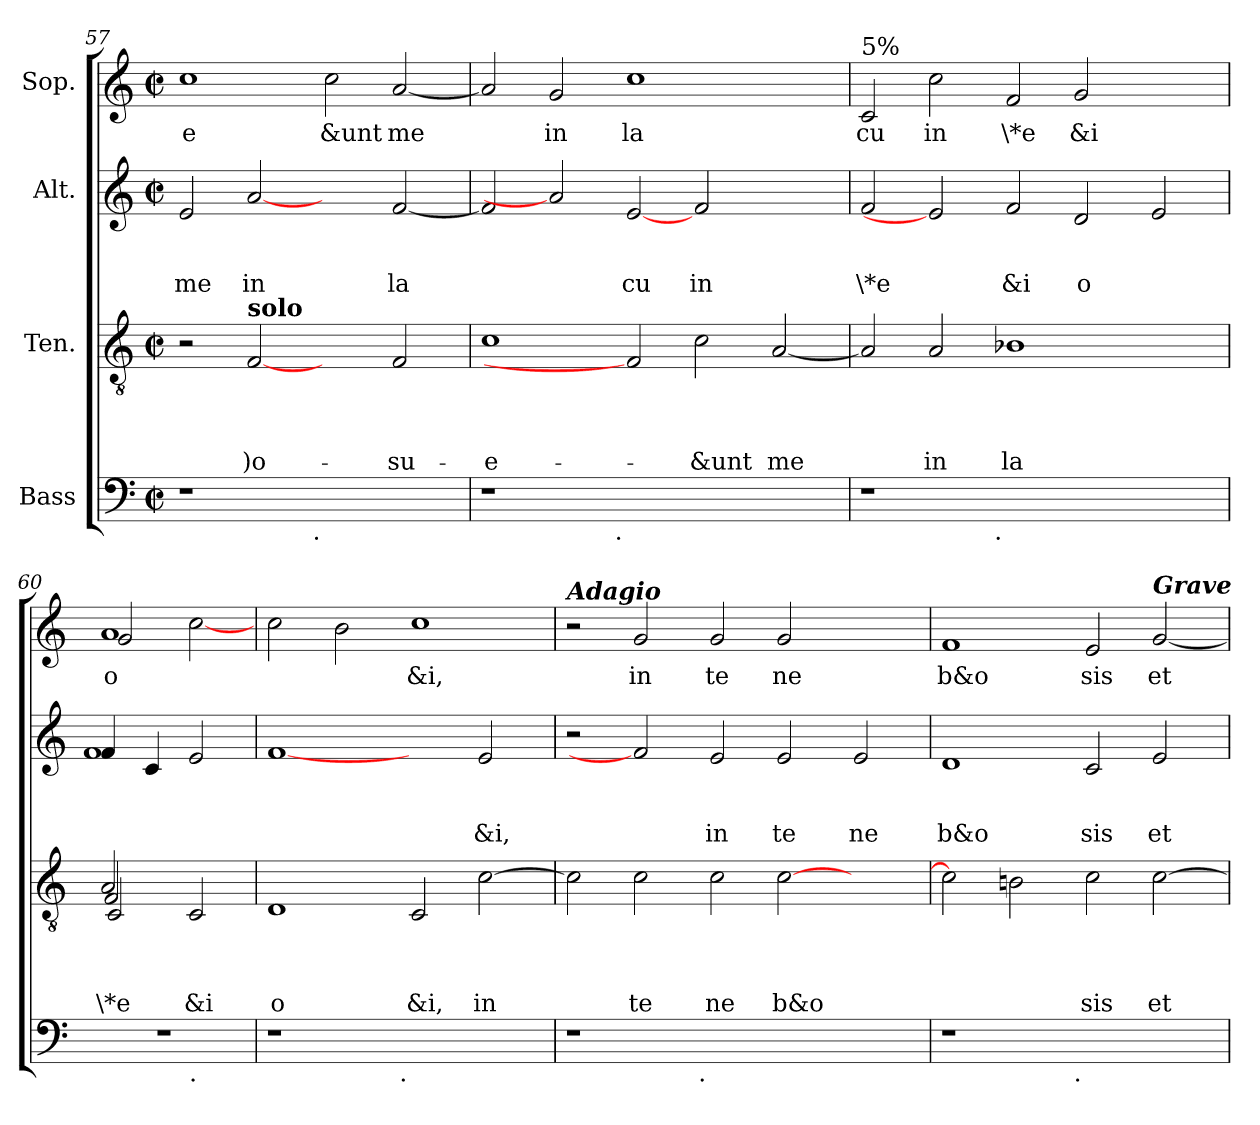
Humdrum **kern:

**kern	**kern	**text	**text	**text	**text	**kern	**text	**text	**text	**kern	**text
*part4	*part3	*part3	*part3	*part3	*part3	*part2	*part2	*part2	*part2	*part1	*part1
*staff4	*staff3	*staff3	*staff3	*staff3	*staff3	*staff2	*staff2	*staff2	*staff2	*staff1	*staff1
*I"Bass	*I"Ten.	*	*	*	*	*I"Alt.	*	*	*	*I"Sop.	*
*clefF4	*clefGv2	*	*	*	*	*clefG2	*	*	*	*clefG2	*
*k[]	*k[]	*	*	*	*	*k[]	*	*	*	*k[]	*
*C:	*C:	*	*	*	*	*C:	*	*	*	*C:	*
*M2/2	*M2/2	*	*	*	*	*M2/2	*	*	*	*M2/2	*
*met(c|)	*met(c|)	*	*	*	*	*met(c|)	*	*	*	*met(c|)	*
=57	=57	=57	=57	=57	=57	=57	=57	=57	=57	=57	=57
!	!	!	!	!	!	!	!	!	!LO:LY:b	!	!LO:LY:b
*^	*	*	*	*	*	*	*	*	*	*	*
1r	2ryy	2r	.	.	.	.	2e/	.	.	me	1cc	e
!	!	!LO:TX:a:B:t=solo	!	!	!	!	!	!	!	!	!	!
!	!	!	!	!	!	!LO:LY:b	!	!	!	!LO:LY:b	!	!
.	4...ryy	[2F	.	.	.	)o-	[2a	.	.	in	.	.
!	!LO:TX:b:t=.	!	!	!	!	!	!	!	!	!	!	!
.	1ryy	.	.	.	.	.	.	.	.	.	.	.
!	!	!	!	!	!	!	!	!	!	!	!	!LO:LY:b
1ryy	.	2ryy	.	.	.	.	2ryy	.	.	.	2cc\	&unt
!	!	!	!	!	!	!LO:LY:b	!	!	!	!LO:LY:b	!	!LO:LY:b
.	.	2F/	.	.	.	-su-	[<2f/	.	.	la	[<2a/	me
.	32ryy	.	.	.	.	.	.	.	.	.	.	.
=58	=58	=58	=58	=58	=58	=58	=58	=58	=58	=58	=58	=58
!	!	!	!	!	!	!LO:LY:b	!	!	!	!	!	!
1r	2ryy	1c	.	.	.	-e-	2f/]	.	.	.	2a/]	.
!	!	!	!	!	!	!	!	!	!	!	!	!LO:LY:b
.	4...ryy	.	.	.	.	.	2a]	.	.	.	2g/	in
!	!LO:TX:b:t=.	!	!	!	!	!	!	!	!	!	!	!
.	1ryy	.	.	.	.	.	.	.	.	.	.	.
!	!	!	!	!	!	!	!	!	!	!LO:LY:b	!	!LO:LY:b
1.ryy	.	2F]	.	.	.	.	[2e	.	.	cu	1cc	la
!	!	!	!	!	!	!LO:LY:b	!	!	!	!LO:LY:b	!	!
.	.	2c\	.	.	.	-&unt	2f/	.	.	in	.	.
.	2ryy	.	.	.	.	.	.	.	.	.	.	.
!	!	!	!	!	!	!LO:LY:b	!	!	!	!	!	!
.	.	[<2A/	.	.	.	me	2ryy	.	.	.	2ryy	.
.	32ryy	.	.	.	.	.	.	.	.	.	.	.
!!LO:LB:g=z
=59	=59	=59	=59	=59	=59	=59	=59	=59	=59	=59	=59	=59
!	!	!	!	!	!	!	!	!	!	!	!LO:TX:a:t=5%	!
!	!	!	!	!	!	!	!	!	!	!LO:LY:b	!	!LO:LY:b
1r	2ryy	2A/]	.	.	.	.	2f/	.	.	\*e	2c/	cu
!	!	!	!	!	!	!LO:LY:b	!	!	!	!	!	!LO:LY:b
.	4...ryy	2A/	.	.	.	in	2e]	.	.	.	2cc\	in
!	!LO:TX:b:t=.	!	!	!	!	!	!	!	!	!	!	!
.	1ryy	.	.	.	.	.	.	.	.	.	.	.
!	!	!	!	!	!	!LO:LY:b	!	!	!	!LO:LY:b	!	!LO:LY:b
1.ryy	.	1B-X	.	.	.	la	2f/	.	.	&i	2f/	\*e
!	!	!	!	!	!	!	!	!	!	!LO:LY:b	!	!LO:LY:b
.	.	.	.	.	.	.	2d/	.	.	o	2g/	&i
.	2ryy	.	.	.	.	.	.	.	.	.	.	.
.	.	2ryy	.	.	.	.	2e/	.	.	.	2ryy	.
.	32ryy	.	.	.	.	.	.	.	.	.	.	.
=60	=60	=60	=60	=60	=60	=60	=60	=60	=60	=60	=60	=60
!	!	!	!	!	!	!LO:LY:b	!	!	!	!	!	!
*	*	*^	*	*	*	*	*	*	*	*	*	*
!	!	!	!	!	!	!	!LO:LY:b	!	!	!	!	!	!
*	*	*	*^	*	*	*	*	*	*	*	*	*	*
!	!	!	!	!	!	!	!	!LO:LY:b	!	!	!	!	!	!LO:LY:b:rj
*	*	*	*	*	*	*	*	*	*^	*	*	*	*^	*
1r	2ryy	2A/	2F/	2C/	.	.	.	\*e	4f/	1f	.	.	.	1a	2g/	o
.	.	.	.	.	.	.	.	.	4c/	.	.	.	.	.	.	.
!	!LO:TX:b:t=.	!	!	!	!	!	!	!	!	!	!	!	!	!	!	!
!	!	!	!	!	!	!	!	!LO:LY:b	!	!	!	!	!	!	!	!
.	2ryy	2ryy	2ryy	2C/	.	.	.	&i	2e/	.	.	.	.	.	[>2cc\	.
*	*	*	*	*	*	*	*	*	*v	*v	*	*	*	*	*	*
=61	=61	=61	=61	=61	=61	=61	=61	=61	=61	=61	=61	=61	=61	=61	=61
!	!	!	!	!	!	!	!	!LO:LY:b	!	!	!	!	!	!	!
*	*	*v	*v	*v	*	*	*	*	*	*	*	*	*v	*v	*
1r	2ryy	1D	.	.	.	o	[1f	.	.	.	2cc\	.
.	4...ryy	.	.	.	.	.	.	.	.	.	2b\	.
!	!LO:TX:b:t=.	!	!	!	!	!	!	!	!	!	!	!
.	1ryy	.	.	.	.	.	.	.	.	.	.	.
!	!	!	!	!	!	!LO:LY:b	!	!	!	!	!	!LO:LY:b
1ryy	.	2C/	.	.	.	&i,	2ryy	.	.	.	1cc	&i,
!	!	!	!	!	!	!LO:LY:b	!	!	!	!LO:LY:b	!	!
.	.	[>2c\	.	.	.	in	2e/	.	.	&i,	.	.
.	32ryy	.	.	.	.	.	.	.	.	.	.	.
=62	=62	=62	=62	=62	=62	=62	=62	=62	=62	=62	=62	=62
!	!	!	!	!	!	!	!	!	!	!	!LO:TX:a:Bi:t=Adagio	!
1r	2ryy	2c\]	.	.	.	.	2r	.	.	.	2r	.
!	!	!	!	!	!	!LO:LY:b	!	!	!	!	!	!LO:LY:b
.	4...ryy	2c\	.	.	.	te	2f]	.	.	.	2g/	in
!	!LO:TX:b:t=.	!	!	!	!	!	!	!	!	!	!	!
.	1ryy	.	.	.	.	.	.	.	.	.	.	.
!	!	!	!	!	!	!LO:LY:b	!	!	!	!LO:LY:b	!	!LO:LY:b
1.ryy	.	2c\	.	.	.	ne	2e/	.	.	in	2g/	te
!	!	!	!	!	!	!LO:LY:b	!	!	!	!LO:LY:b	!	!LO:LY:b
.	.	[>2c\	.	.	.	b&o	2e/	.	.	te	2g/	ne
.	2ryy	.	.	.	.	.	.	.	.	.	.	.
!	!	!	!	!	!	!	!	!	!	!LO:LY:b	!	!
.	.	2ryy	.	.	.	.	2e/	.	.	ne	2ryy	.
.	32ryy	.	.	.	.	.	.	.	.	.	.	.
=63	=63	=63	=63	=63	=63	=63	=63	=63	=63	=63	=63	=63
!	!	!	!	!	!	!	!	!	!	!LO:LY:b	!	!LO:LY:b
1r	2ryy	2c\]	.	.	.	.	1d	.	.	b&o	1f	b&o
.	4...ryy	2Bn\	.	.	.	.	.	.	.	.	.	.
!	!LO:TX:b:t=.	!	!	!	!	!	!	!	!	!	!	!
.	1ryy	.	.	.	.	.	.	.	.	.	.	.
!	!	!	!	!	!	!LO:LY:b	!	!	!	!LO:LY:b	!	!LO:LY:b
1ryy	.	2c\	.	.	.	sis	2c/	.	.	sis	2e/	sis
!	!	!	!	!	!	!	!	!	!	!	!LO:TX:a:Bi:t=Grave	!
!	!	!	!	!	!	!LO:LY:b	!	!	!	!LO:LY:b	!	!LO:LY:b
.	.	[>2c\	.	.	.	et	2e/	.	.	et	[<2g/	et
.	32ryy	.	.	.	.	.	.	.	.	.	.	.
*v	*v	*	*	*	*	*	*	*	*	*	*	*
=	=	=	=	=	=	=	=	=	=	=	=
*-	*-	*-	*-	*-	*-	*-	*-	*-	*-	*-	*-
